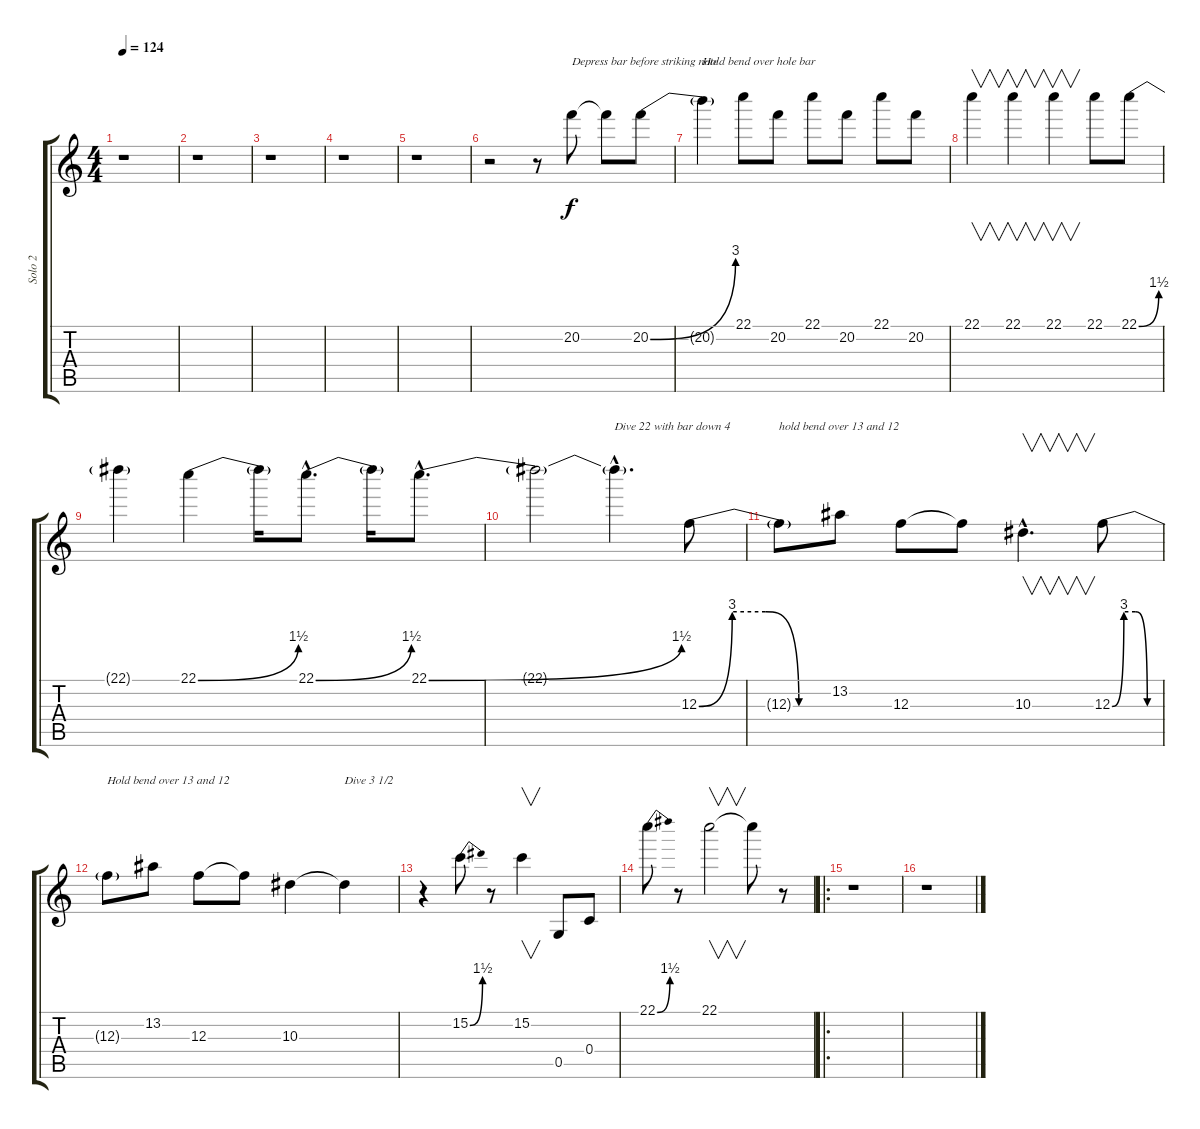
\track ("Solo 2" "Solo 2") {instrument distortionguitar}
\staff {score tabs}
\tuning (D4 A3 F3 C3 G2 D2) {hide}
\ts (4 4)
\tempo 124
\clef g2
\ks c
r.1{dy f} |
r.1 |
r.1 |
r.1 |
r.1 |
r.2 r.8 20.2.8{txt "Depress bar before striking note"} 20.2{t}.8 20.2{be (bend 0 0 60 12)}.8 |
20.2{t}.4{txt "Hold bend over hole bar"} 22.1.8 20.2.8 22.1.8 20.2.8 22.1.8 20.2.8 |
22.1.4{v} 22.1.4{v} 22.1.4{v} 22.1.8 22.1{be (bend 0 0 60 6)}.8 |
22.1{t}.4 22.1{be (bend 0 0 60 6)}.4 22.1{t}.16 22.1{be (bend 0 0 60 6) hac}.8{d} 22.1{t}.16 22.1{be (bend 0 0 60 6) hac}.8{d} |
22.1{t}.2 22.1{hac t}.4{d txt "Dive 22 with bar down 4"} 12.3{be (custom 0 0 15 12 30 12 45 0 60 0)}.8 |
12.3{t}.8{txt "hold bend over 13 and 12"} 13.2.8 12.3.8 12.3{t}.8 10.3{hac}.4{v d} 12.3{be (custom 0 0 15 12 30 12 45 0 60 0)}.8 |
12.3{t}.8{txt "Hold bend over 13 and 12"} 13.2.8 12.3.8 12.3{t}.8 10.3.4 10.3{t}.4{txt "Dive 3 1/2"} |
r.4 15.2{be (bend 0 0 60 6)}.8 r.8 15.2.4{v} 0.5.8 0.4.8 |
22.1{be (bend 0 0 60 6)}.8 r.8 22.1.2{v} 22.1{t}.8 r.8 |
\ro
r.1 |
r.1
